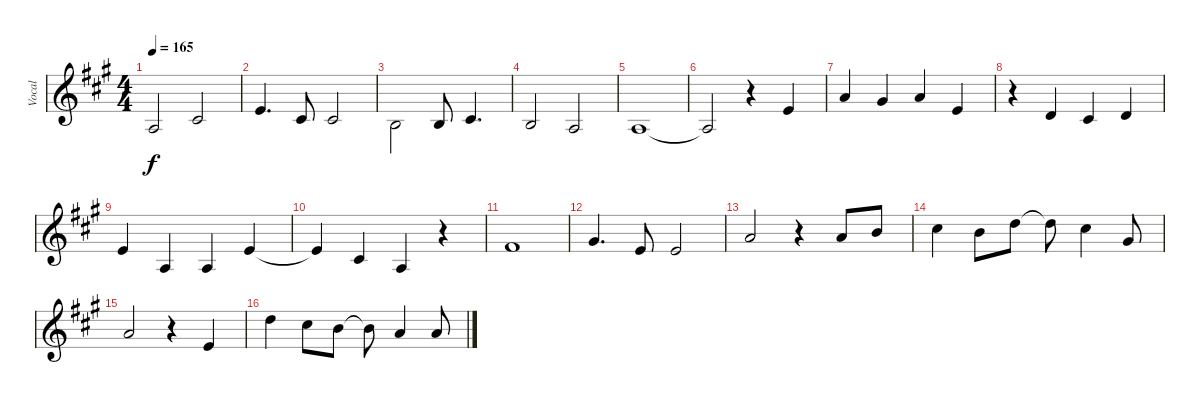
\track ("Vocal" "Vocal") {instrument violin}
\staff {score}
\tuning (E4 B3 G3 D3 A2 E2 B1) {hide}
\ts (4 4)
\tempo 165
\clef g2
\ks a
2.3.2{dy f} 2.2.2 |
0.1.4{d} 2.2.8 2.2.2 |
0.2.2{beam Down} 0.2.8 2.2.4{d} |
0.2.2 7.4.2 |
2.3.1 |
2.3{t}.2 r.4 0.1.4 |
5.1.4 4.1.4 5.1.4 0.1.4 |
r.4 3.2.4 2.2.4 3.2.4 |
0.1.4 2.3.4 2.3.4 0.1.4 |
0.1{t}.4 2.2.4 2.3.4 r.4 |
2.1.1 |
4.1.4{d} 0.1.8 0.1.2 |
5.1.2 r.4 5.1.8 7.1.8 |
9.1.4 7.1.8 10.1.8 10.1{t}.8 9.1.4 4.1.8 |
5.1.2 r.4 0.1.4 |
10.1.4 9.1.8 7.1.8 7.1{t}.8 5.1.4 5.1.8
